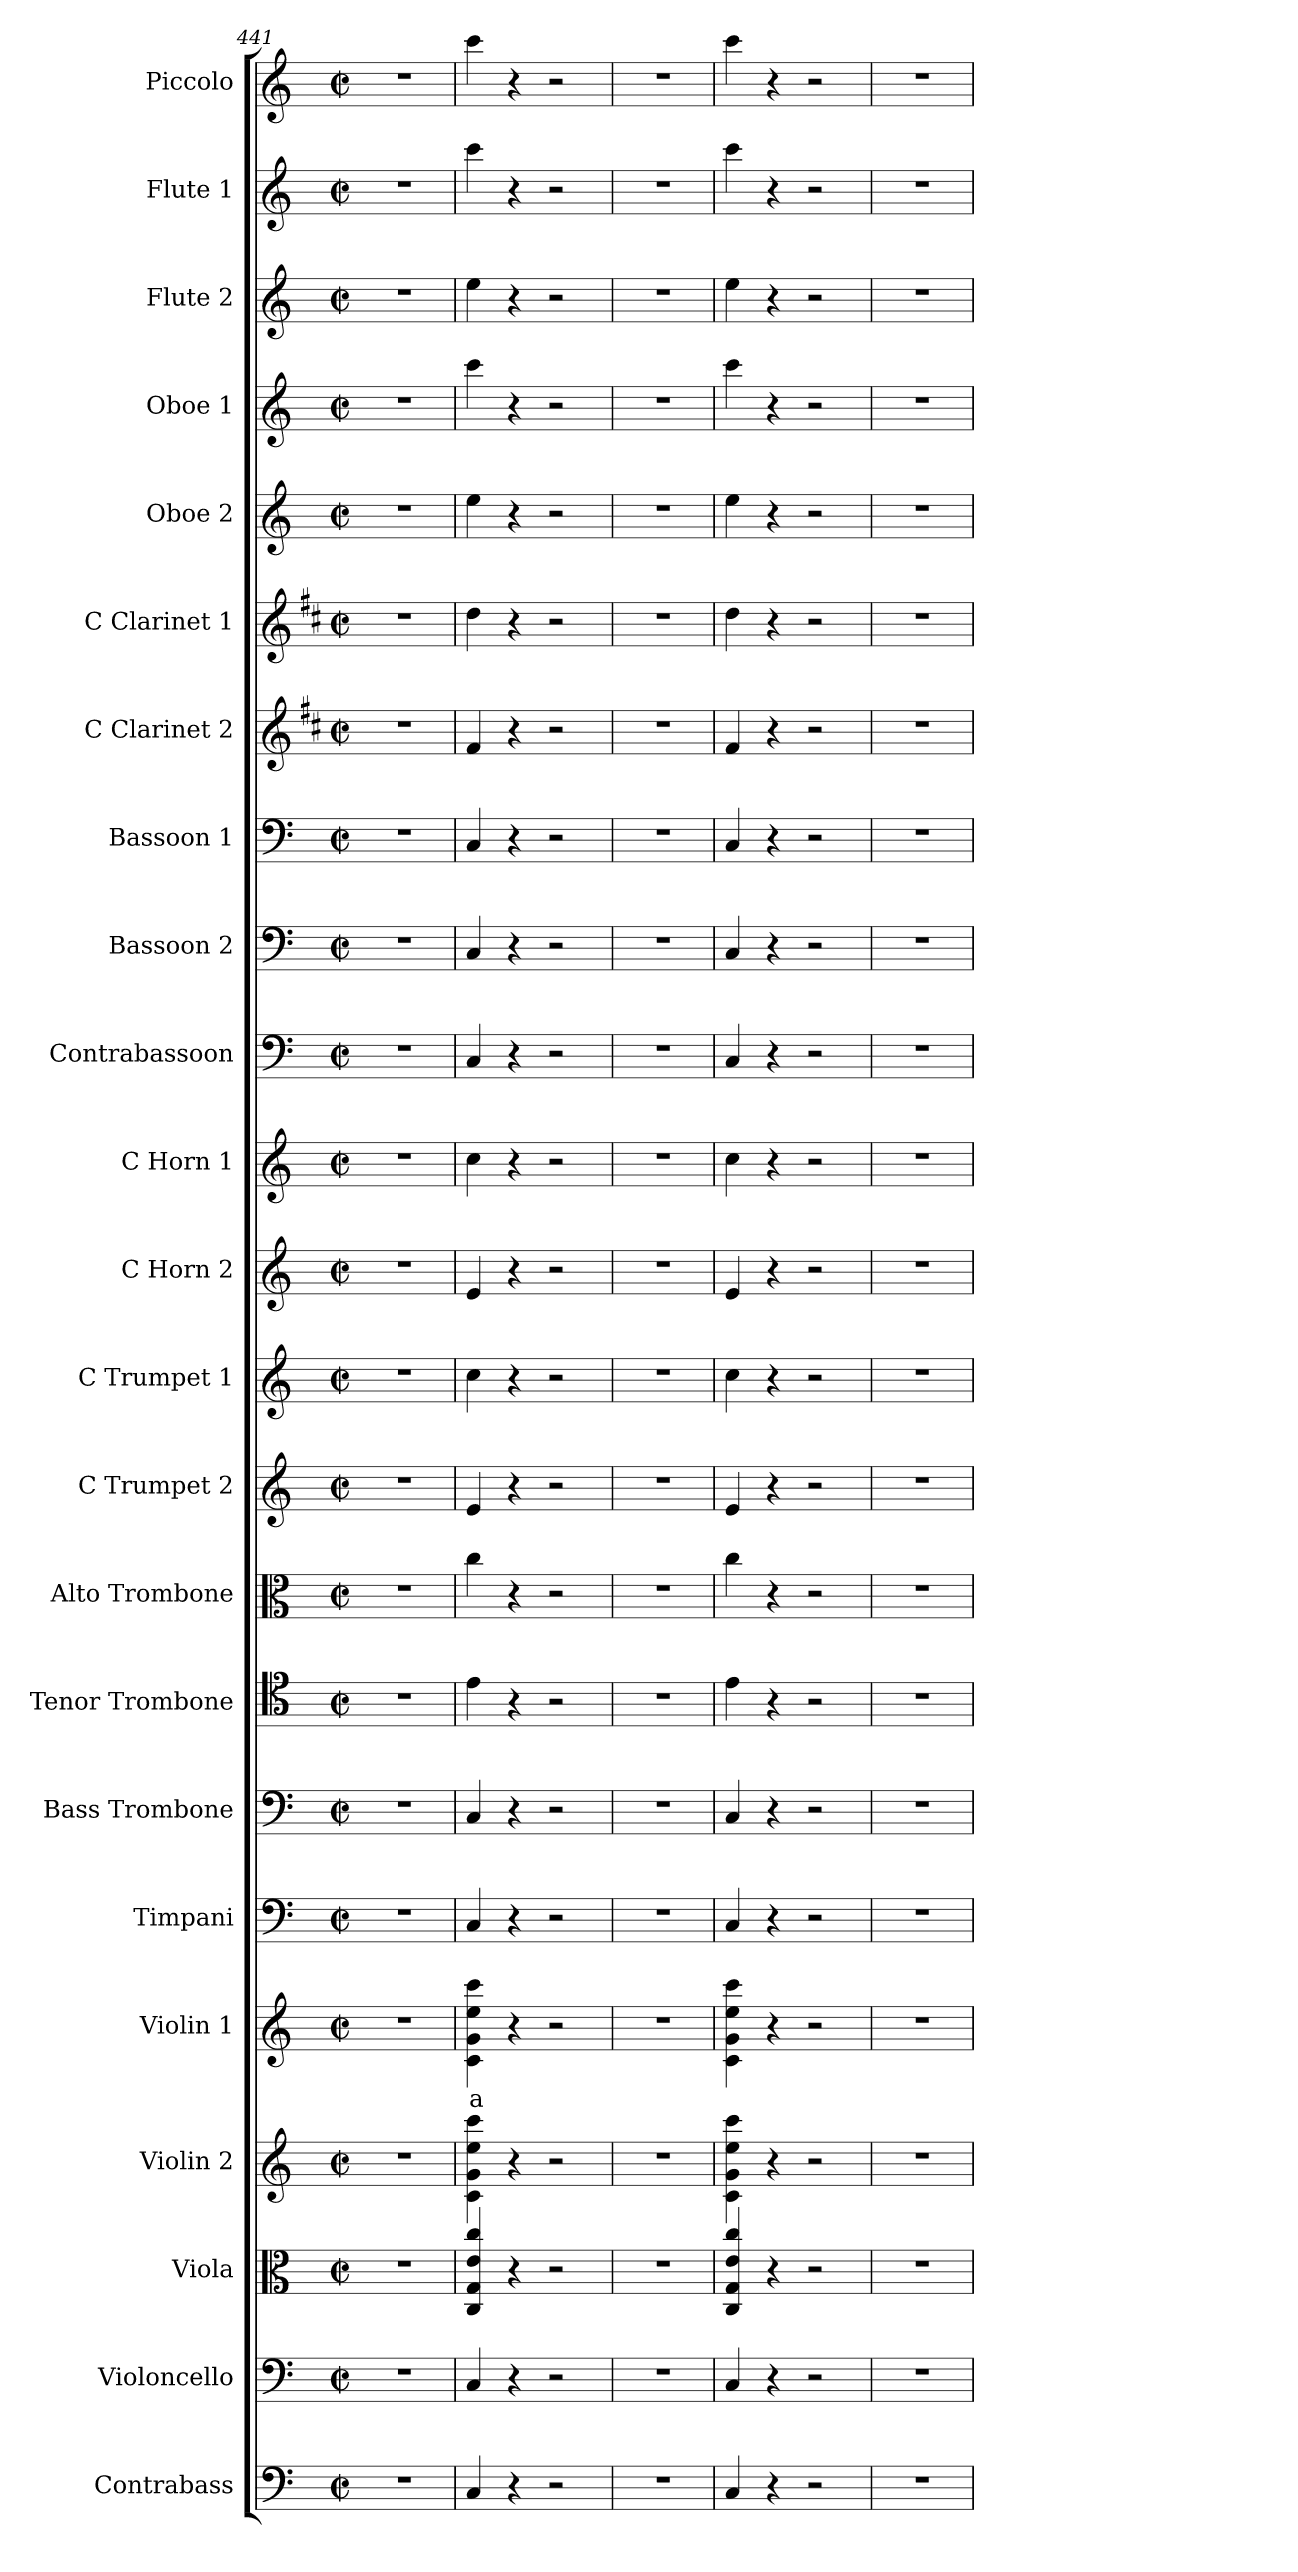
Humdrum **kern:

**kern	**kern	**kern	**kern	**kern	**text	**kern	**kern	**kern	**kern	**kern	**kern	**kern	**kern	**kern	**kern	**kern	**kern	**kern	**kern	**kern	**kern	**kern	**kern
*part23	*part22	*part21	*part20	*part19	*part19	*part18	*part17	*part16	*part15	*part14	*part13	*part12	*part11	*part10	*part9	*part8	*part7	*part6	*part5	*part4	*part3	*part2	*part1
*staff23	*staff22	*staff21	*staff20	*staff19	*staff19	*staff18	*staff17	*staff16	*staff15	*staff14	*staff13	*staff12	*staff11	*staff10	*staff9	*staff8	*staff7	*staff6	*staff5	*staff4	*staff3	*staff2	*staff1
*I"Contrabass	*I"Violoncello	*I"Viola	*I"Violin 2	*I"Violin 1	*	*I"Timpani	*I"Bass Trombone	*I"Tenor Trombone	*I"Alto Trombone	*I"C Trumpet 2	*I"C Trumpet 1	*I"C Horn 2	*I"C Horn 1	*I"Contrabassoon	*I"Bassoon 2	*I"Bassoon 1	*I"C Clarinet 2	*I"C Clarinet 1	*I"Oboe 2	*I"Oboe 1	*I"Flute 2	*I"Flute 1	*I"Piccolo
*I'Cb	*I'Vc	*I'Vla	*I'Vln 2	*I'Vln 1	*	*I'Timp	*I'B. Tbn.	*I'T. Tbn.	*I'A. Tbn.	*I'Tpt 2	*I'Tpt 1	*I'Hn 2	*I'Hn 1	*I'Cbsn	*I'Bsn 2	*I'Bsn 1	*I'Cl 2	*I'Cl 1	*I'Ob 2	*I'Ob 1	*I'Fl 2	*I'Fl 1	*I'Picc.
*clefF4	*clefF4	*clefC3	*clefG2	*clefG2	*	*clefF4	*clefF4	*clefC4	*clefC3	*clefG2	*clefG2	*clefG2	*clefG2	*clefF4	*clefF4	*clefF4	*clefG2	*clefG2	*clefG2	*clefG2	*clefG2	*clefG2	*clefG2
*ITrd7c12	*	*	*	*	*	*	*	*	*	*	*	*ITrd7c12	*ITrd7c12	*ITrd7c12	*	*	*ITrd1c2	*ITrd1c2	*	*	*	*	*ITrd-7c-12
*k[]	*k[]	*k[]	*k[]	*k[]	*	*k[]	*k[]	*k[]	*k[]	*k[]	*k[]	*k[]	*k[]	*k[]	*k[]	*k[]	*k[]	*k[]	*k[]	*k[]	*k[]	*k[]	*k[]
*M2/2	*M2/2	*M2/2	*M2/2	*M2/2	*	*M2/2	*M2/2	*M2/2	*M2/2	*M2/2	*M2/2	*M2/2	*M2/2	*M2/2	*M2/2	*M2/2	*M2/2	*M2/2	*M2/2	*M2/2	*M2/2	*M2/2	*M2/2
*met(c|)	*met(c|)	*met(c|)	*met(c|)	*met(c|)	*	*met(c|)	*met(c|)	*met(c|)	*met(c|)	*met(c|)	*met(c|)	*met(c|)	*met(c|)	*met(c|)	*met(c|)	*met(c|)	*met(c|)	*met(c|)	*met(c|)	*met(c|)	*met(c|)	*met(c|)	*met(c|)
=441	=441	=441	=441	=441	=441	=441	=441	=441	=441	=441	=441	=441	=441	=441	=441	=441	=441	=441	=441	=441	=441	=441	=441
1r	1r	1r	1r	1r	.	1r	1r	1r	1r	1r	1r	1r	1r	1r	1r	1r	1r	1r	1r	1r	1r	1r	1r
=442	=442	=442	=442	=442	=442	=442	=442	=442	=442	=442	=442	=442	=442	=442	=442	=442	=442	=442	=442	=442	=442	=442	=442
!	!	!	!	!	!LO:LY:color=#FF0000	!	!	!	!	!	!	!	!	!	!	!	!	!	!	!	!	!	!
4CC/	4C/	4C/ 4G/ 4e/ 4cc/	4c\ 4g\ 4ee\ 4ccc\	4c\ 4g\ 4ee\ 4ccc\	a	4C/	4C/	4e\	4cc\	4e/	4cc\	4E/	4c\	4CC/	4C/	4C/	4e/	4cc\	4ee\	4ccc\	4ee\	4ccc\	4cccc\
4r	4r	4r	4r	4r	.	4r	4r	4r	4r	4r	4r	4r	4r	4r	4r	4r	4r	4r	4r	4r	4r	4r	4r
2r	2r	2r	2r	2r	.	2r	2r	2r	2r	2r	2r	2r	2r	2r	2r	2r	2r	2r	2r	2r	2r	2r	2r
=443	=443	=443	=443	=443	=443	=443	=443	=443	=443	=443	=443	=443	=443	=443	=443	=443	=443	=443	=443	=443	=443	=443	=443
1r	1r	1r	1r	1r	.	1r	1r	1r	1r	1r	1r	1r	1r	1r	1r	1r	1r	1r	1r	1r	1r	1r	1r
=444	=444	=444	=444	=444	=444	=444	=444	=444	=444	=444	=444	=444	=444	=444	=444	=444	=444	=444	=444	=444	=444	=444	=444
4CC/	4C/	4C/ 4G/ 4e/ 4cc/	4c\ 4g\ 4ee\ 4ccc\	4c\ 4g\ 4ee\ 4ccc\	.	4C/	4C/	4e\	4cc\	4e/	4cc\	4E/	4c\	4CC/	4C/	4C/	4e/	4cc\	4ee\	4ccc\	4ee\	4ccc\	4cccc\
4r	4r	4r	4r	4r	.	4r	4r	4r	4r	4r	4r	4r	4r	4r	4r	4r	4r	4r	4r	4r	4r	4r	4r
2r	2r	2r	2r	2r	.	2r	2r	2r	2r	2r	2r	2r	2r	2r	2r	2r	2r	2r	2r	2r	2r	2r	2r
=445	=445	=445	=445	=445	=445	=445	=445	=445	=445	=445	=445	=445	=445	=445	=445	=445	=445	=445	=445	=445	=445	=445	=445
1r	1r	1r	1r	1r	.	1r	1r	1r	1r	1r	1r	1r	1r	1r	1r	1r	1r	1r	1r	1r	1r	1r	1r
=	=	=	=	=	=	=	=	=	=	=	=	=	=	=	=	=	=	=	=	=	=	=	=
*-	*-	*-	*-	*-	*-	*-	*-	*-	*-	*-	*-	*-	*-	*-	*-	*-	*-	*-	*-	*-	*-	*-	*-
